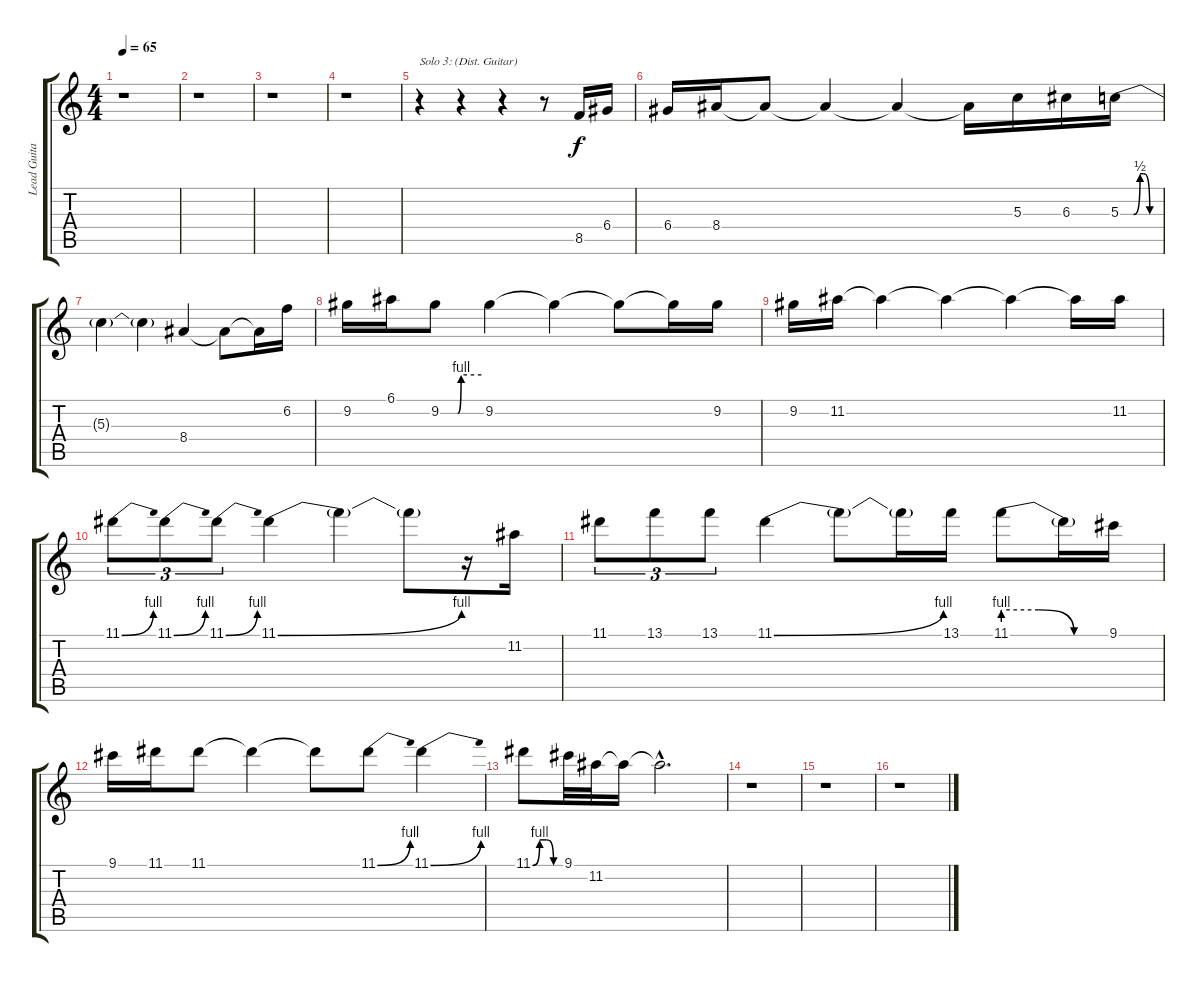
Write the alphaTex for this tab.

\track ("Lead Guitar" "Lead Guita") {instrument distortionguitar}
\staff {score tabs}
\tuning (E4 B3 G3 D3 A2 E2) {hide}
\ts (4 4)
\tempo 65
\clef g2
\ks c
r.1{dy f} |
r.1 |
r.1 |
r.1 |
r.4{txt "Solo 3: (Dist. Guitar)" instrument distortionguitar} r.4 r.4 r.8 8.5.16 6.4.16 |
6.4.16 8.4.16 8.4{t}.8 8.4{t}.4 8.4{t}.4 8.4{t}.16 5.3.16 6.3.16 5.3{be (custom 0 0 20 0 30 2 35 2 45 0 60 0)}.16 |
5.3{t}.4 5.3{t}.4 8.4.4 8.4{t}.8 8.4{t}.16 6.2.16 |
9.2.16 6.1.16 9.2{be (custom 0 0 25 0 30 4 60 4)}.8 9.2.4 9.2{t}.4 9.2{t}.8 9.2{t}.16 9.2.16 |
9.2.16 11.2.16 11.2{t}.4 11.2{t}.4 11.2{t}.4 11.2{t}.16 11.2.16 |
11.1{be (bend 0 0 60 4)}.8{tu (3 2)} 11.1{be (bend 0 0 60 4)}.8{tu (3 2)} 11.1{be (bend 0 0 60 4)}.8{tu (3 2)} 11.1{be (bend 0 0 60 4)}.4 11.1{t}.4 11.1{t}.8 r.16 11.2.16 |
11.1.8{tu (3 2)} 13.1.8{tu (3 2)} 13.1.8{tu (3 2)} 11.1{be (bend 0 0 60 4)}.4 11.1{t}.8 11.1{t}.16 13.1.16 11.1{be (custom 0 4 20 4 40 0 60 0)}.8 11.1{t}.16 9.1.16 |
9.1.16 11.1.16 11.1.8 11.1{t}.4 11.1{t}.8 11.1{be (bend 0 0 60 4)}.8 11.1{be (bend 0 0 60 4)}.4 |
11.1{be (custom 0 0 15 4 30 4 45 0 60 0)}.8 9.1.32 11.2.32 11.2{t}.16 11.2{hac t}.2{d} |
r.1 |
r.1 |
r.1
